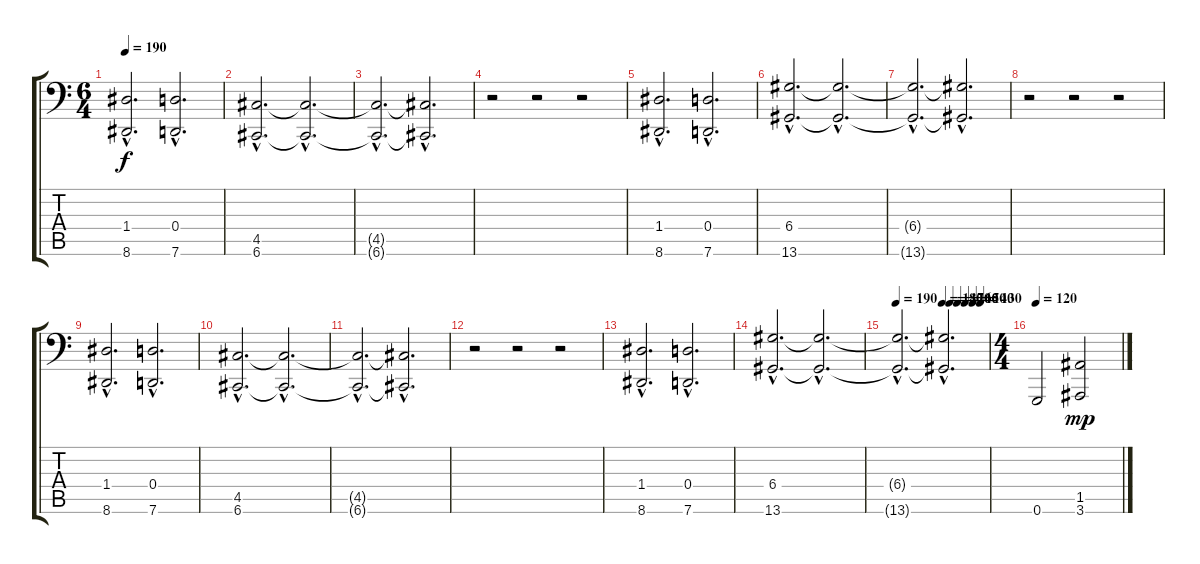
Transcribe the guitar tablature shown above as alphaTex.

\track "" {instrument churchorgan}
\staff {score tabs}
\tuning (E4 B3 G3 D3 A2 G1) {hide}
\ts (6 4)
\tempo 190
\clef f4
\ks c
(1.4{hac} 8.6{hac}).2{d dy f} (0.4{hac} 7.6{hac}).2{d} |
(4.5{hac} 6.6{hac}).2{d} (4.5{hac t} 6.6{hac t}).2{d} |
(4.5{hac t} 6.6{hac t}).2{d} (4.5{hac t} 6.6{hac t}).2{d} |
r.2 r.2 r.2 |
(1.4{hac} 8.6{hac}).2{d} (0.4{hac} 7.6{hac}).2{d} |
(6.4{hac} 13.6{hac}).2{d} (6.4{hac t} 13.6{hac t}).2{d} |
(6.4{hac t} 13.6{hac t}).2{d} (6.4{hac t} 13.6{hac t}).2{d} |
r.2 r.2 r.2 |
(1.4{hac} 8.6{hac}).2{d} (0.4{hac} 7.6{hac}).2{d} |
(4.5{hac} 6.6{hac}).2{d} (4.5{hac t} 6.6{hac t}).2{d} |
(4.5{hac t} 6.6{hac t}).2{d} (4.5{hac t} 6.6{hac t}).2{d} |
r.2 r.2 r.2 |
(1.4{hac} 8.6{hac}).2{d} (0.4{hac} 7.6{hac}).2{d} |
(6.4{hac} 13.6{hac}).2{d} (6.4{hac t} 13.6{hac t}).2{d} |
\tempo 190
\tempo (180 0.5)
\tempo (170 0.5833333333333334)
\tempo (160 0.6666666666666666)
\tempo (150 0.75)
\tempo (140 0.8333333333333334)
\tempo (130 0.9166666666666666)
(6.4{hac t} 13.6{hac t}).2{d} (6.4{hac t} 13.6{hac t}).2{d} |
\ts (4 4)
\tempo 120
0.6.2 (1.5 3.6).2{dy mp}
